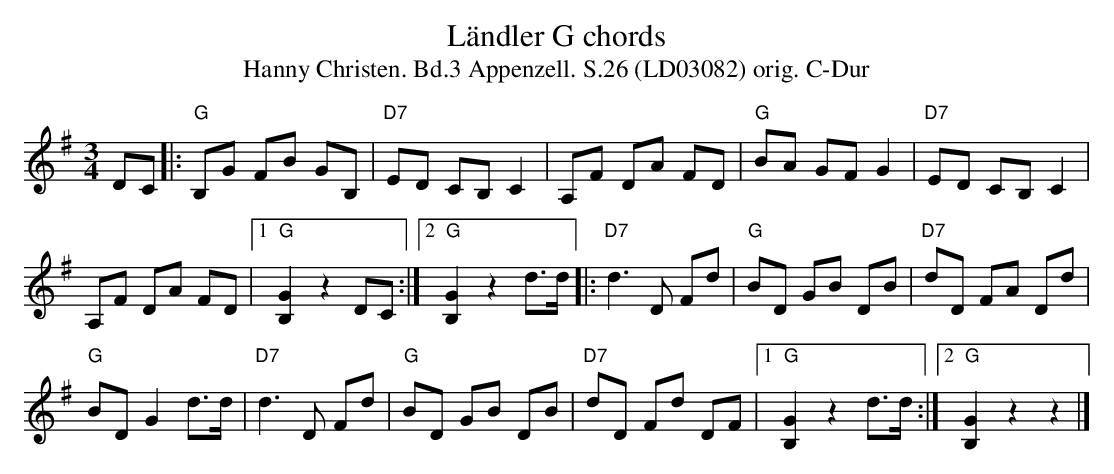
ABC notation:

X:1
T:Ländler G chords
T:Hanny Christen. Bd.3 Appenzell. S.26 (LD03082) orig. C-Dur
M:3/4
L:1/8
K:Gmaj%%MIDI gchordon
DC |: "G"B,G FB GB, | "D7"ED CB, C2 | A,F DA FD | "G"BA GF G2 | "D7"ED CB, C2 |
A,F DA FD |1 "G"[B,G]2 z2 DC :|2 "G"[B,G]2 z2 d>d |: "D7"d3 D Fd | "G"BD GB DB | "D7"dD FA Dd |
"G"BD G2 d>d | "D7"d3 D Fd | "G"BD GB DB | "D7"dD Fd DF |1 "G"[B,G]2 z2 d>d :|2 "G"[B,G]2 z2 z2 |]
